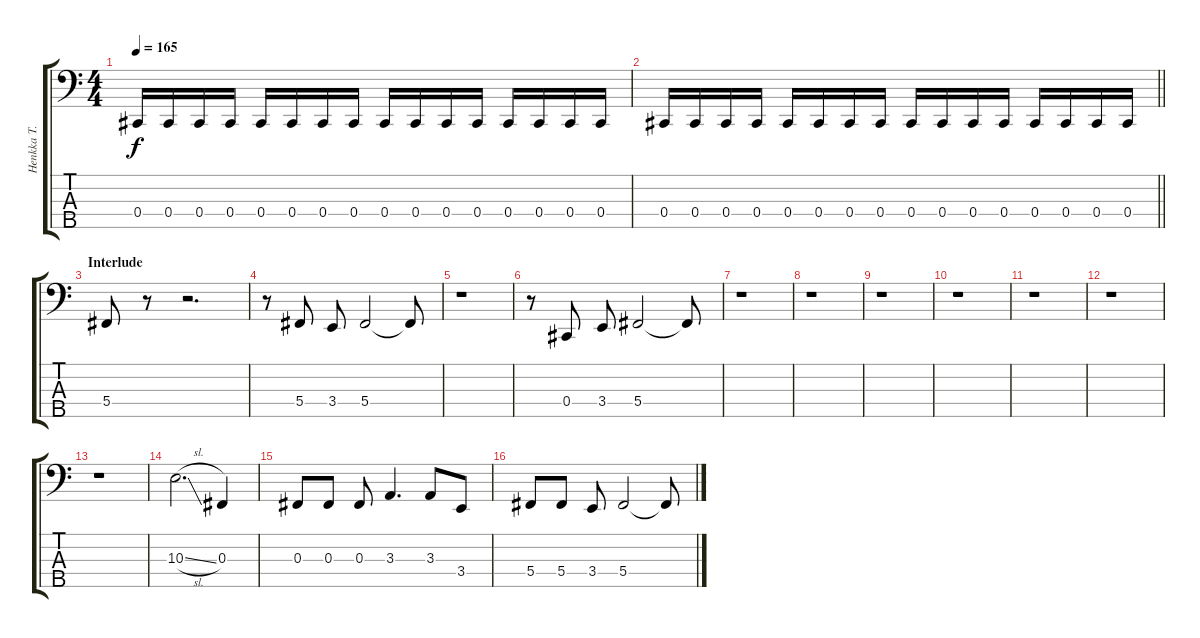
\track ("Henkka T. Blacksmith" "Henkka T. ") {instrument electricbasspick}
\staff {score tabs}
\tuning (E2 B1 Gb1 Db1 Ab0) {hide}
\ts (4 4)
\tempo 165
\clef f4
\ks c
0.4.16{dy f} 0.4.16 0.4.16 0.4.16 0.4.16 0.4.16 0.4.16 0.4.16 0.4.16 0.4.16 0.4.16 0.4.16 0.4.16 0.4.16 0.4.16 0.4.16 |
\barLineRight lightlight
0.4.16 0.4.16 0.4.16 0.4.16 0.4.16 0.4.16 0.4.16 0.4.16 0.4.16 0.4.16 0.4.16 0.4.16 0.4.16 0.4.16 0.4.16 0.4.16 |
\section ("" "Interlude")
5.4.8 r.8 r.2{d} |
r.8 5.4.8 3.4.8 5.4.2 5.4{t}.8 |
r.1 |
r.8 0.4.8 3.4.8 5.4.2 5.4{t}.8 |
r.1 |
r.1 |
r.1 |
r.1 |
r.1 |
r.1 |
r.1 |
10.3{sl}.2{d} 0.3.4 |
0.3.8 0.3.8 0.3.8 3.3.4{d} 3.3.8 3.4.8 |
5.4.8 5.4.8 3.4.8 5.4.2 5.4{t}.8
